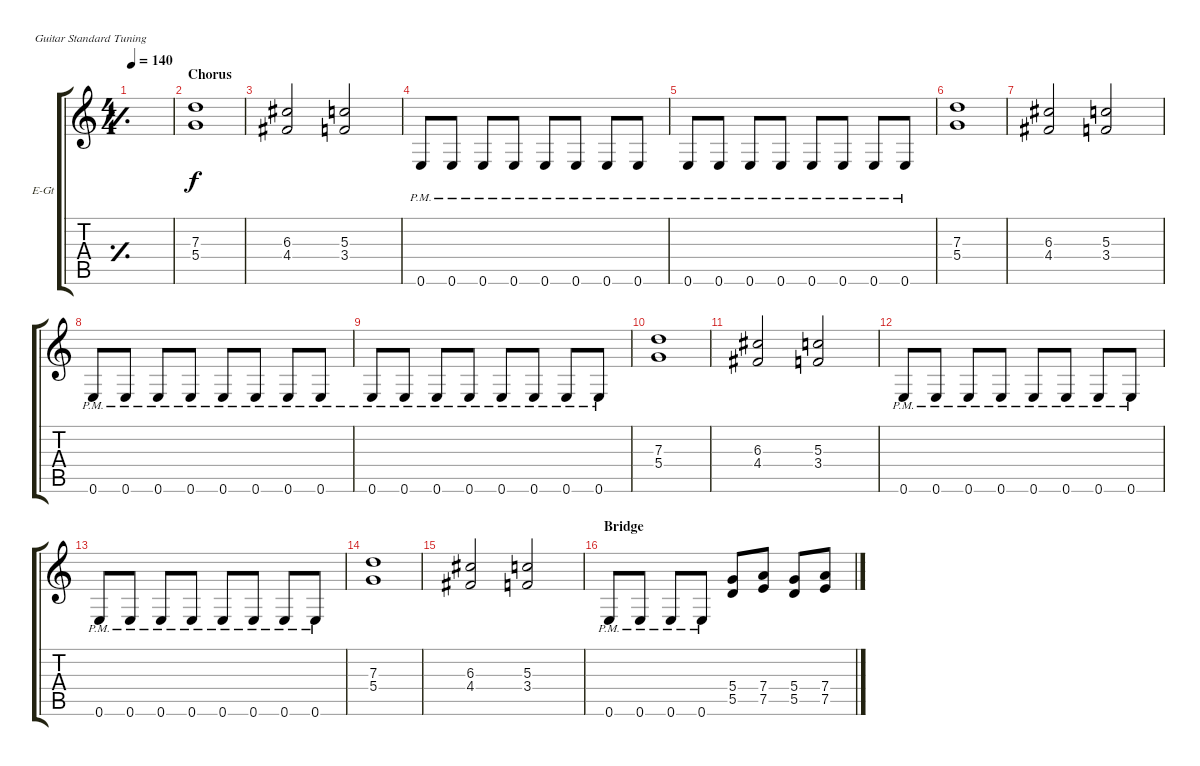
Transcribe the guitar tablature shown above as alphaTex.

\defaultSystemsLayout 4
\bracketExtendMode groupsimilarinstruments
\firstSystemTrackNameOrientation horizontal
\otherSystemsTrackNameOrientation horizontal
\track ("Lead Guitar" "E-Gt") {instrument distortionguitar}
\staff {score tabs}
\tuning (E4 B3 G3 D3 A2 E2)
\ts (4 4)
\tempo 140
\clef g2
\simile simple
\scale
0.333333
\ks c
|
\section ("" "Chorus")
\simile none
\scale
0.333333 (7.3 5.4).1 |
\scale
0.333333 (6.3 4.4).2 (5.3 3.4).2 |
\scale
0.333333 0.6{pm}.8 0.6{pm}.8 0.6{pm}.8 0.6{pm}.8 0.6{pm}.8 0.6{pm}.8 0.6{pm}.8 0.6{pm}.8 |
\scale
0.333333 0.6{pm}.8 0.6{pm}.8 0.6{pm}.8 0.6{pm}.8 0.6{pm}.8 0.6{pm}.8 0.6{pm}.8 0.6{pm}.8 |
\scale
0.333333 (7.3 5.4).1 |
\scale
0.333333 (6.3 4.4).2 (5.3 3.4).2 |
\scale
0.333333 0.6{pm}.8 0.6{pm}.8 0.6{pm}.8 0.6{pm}.8 0.6{pm}.8 0.6{pm}.8 0.6{pm}.8 0.6{pm}.8 |
\scale
0.333333 0.6{pm}.8 0.6{pm}.8 0.6{pm}.8 0.6{pm}.8 0.6{pm}.8 0.6{pm}.8 0.6{pm}.8 0.6{pm}.8 |
\scale
0.333333 (7.3 5.4).1 |
\scale
0.333333 (6.3 4.4).2 (5.3 3.4).2 |
\scale
0.333333 0.6{pm}.8 0.6{pm}.8 0.6{pm}.8 0.6{pm}.8 0.6{pm}.8 0.6{pm}.8 0.6{pm}.8 0.6{pm}.8 |
\scale
0.333333 0.6{pm}.8 0.6{pm}.8 0.6{pm}.8 0.6{pm}.8 0.6{pm}.8 0.6{pm}.8 0.6{pm}.8 0.6{pm}.8 |
\scale
0.333333 (7.3 5.4).1 |
\scale
0.333333 (6.3 4.4).2 (5.3 3.4).2 |
\section ("" "Bridge")
\scale
0.333333 0.6{pm}.8 0.6{pm}.8 0.6{pm}.8 0.6{pm}.8 (5.4 5.5).8 (7.4 7.5).8 (5.4 5.5).8 (7.4 7.5).8
